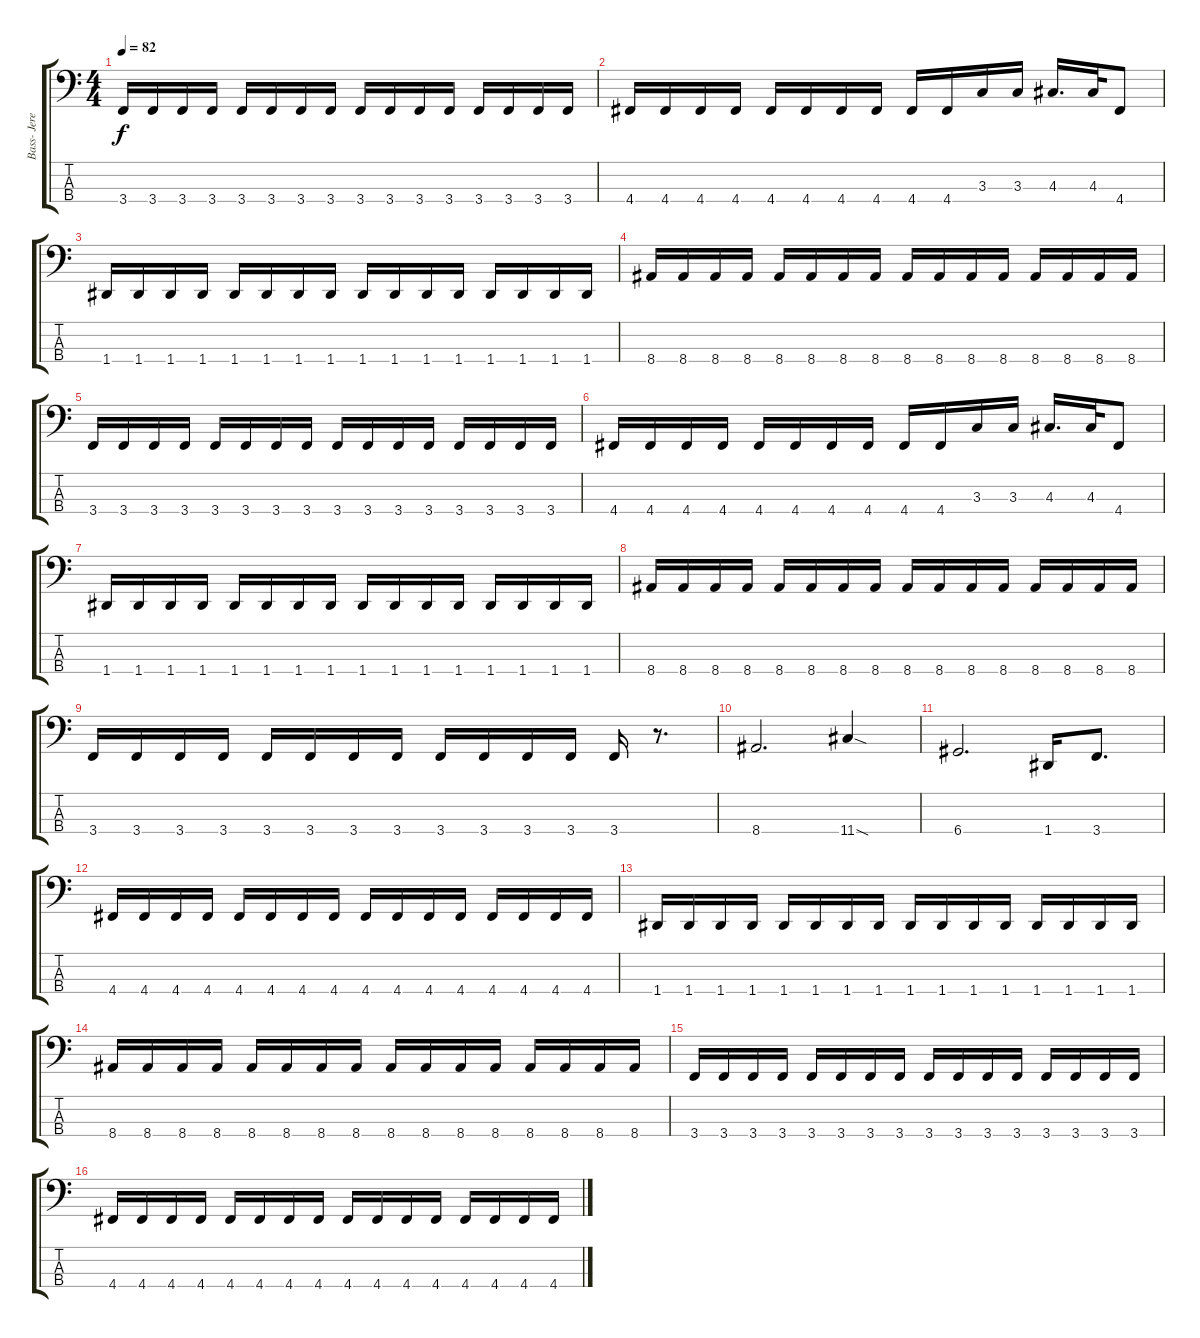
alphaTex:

\track ("Bass- Jeremy Davis" "Bass- Jere") {instrument electricbassfinger}
\staff {score tabs}
\tuning (G2 D2 A1 D1) {hide}
\ts (4 4)
\tempo 82
\clef f4
\ks c
3.4.16{dy f} 3.4.16 3.4.16 3.4.16 3.4.16 3.4.16 3.4.16 3.4.16 3.4.16 3.4.16 3.4.16 3.4.16 3.4.16 3.4.16 3.4.16 3.4.16 |
4.4.16 4.4.16 4.4.16 4.4.16 4.4.16 4.4.16 4.4.16 4.4.16 4.4.16 4.4.16 3.3.16 3.3.16 4.3.16{d} 4.3.32 4.4.8 |
1.4.16 1.4.16 1.4.16 1.4.16 1.4.16 1.4.16 1.4.16 1.4.16 1.4.16 1.4.16 1.4.16 1.4.16 1.4.16 1.4.16 1.4.16 1.4.16 |
8.4.16 8.4.16 8.4.16 8.4.16 8.4.16 8.4.16 8.4.16 8.4.16 8.4.16 8.4.16 8.4.16 8.4.16 8.4.16 8.4.16 8.4.16 8.4.16 |
3.4.16 3.4.16 3.4.16 3.4.16 3.4.16 3.4.16 3.4.16 3.4.16 3.4.16 3.4.16 3.4.16 3.4.16 3.4.16 3.4.16 3.4.16 3.4.16 |
4.4.16 4.4.16 4.4.16 4.4.16 4.4.16 4.4.16 4.4.16 4.4.16 4.4.16 4.4.16 3.3.16 3.3.16 4.3.16{d} 4.3.32 4.4.8 |
1.4.16 1.4.16 1.4.16 1.4.16 1.4.16 1.4.16 1.4.16 1.4.16 1.4.16 1.4.16 1.4.16 1.4.16 1.4.16 1.4.16 1.4.16 1.4.16 |
8.4.16 8.4.16 8.4.16 8.4.16 8.4.16 8.4.16 8.4.16 8.4.16 8.4.16 8.4.16 8.4.16 8.4.16 8.4.16 8.4.16 8.4.16 8.4.16 |
3.4.16 3.4.16 3.4.16 3.4.16 3.4.16 3.4.16 3.4.16 3.4.16 3.4.16 3.4.16 3.4.16 3.4.16 3.4.16 r.8{d} |
8.4.2{d} 11.4{sod}.4 |
6.4.2{d} 1.4.16 3.4.8{d} |
4.4.16 4.4.16 4.4.16 4.4.16 4.4.16 4.4.16 4.4.16 4.4.16 4.4.16 4.4.16 4.4.16 4.4.16 4.4.16 4.4.16 4.4.16 4.4.16 |
1.4.16 1.4.16 1.4.16 1.4.16 1.4.16 1.4.16 1.4.16 1.4.16 1.4.16 1.4.16 1.4.16 1.4.16 1.4.16 1.4.16 1.4.16 1.4.16 |
8.4.16 8.4.16 8.4.16 8.4.16 8.4.16 8.4.16 8.4.16 8.4.16 8.4.16 8.4.16 8.4.16 8.4.16 8.4.16 8.4.16 8.4.16 8.4.16 |
3.4.16 3.4.16 3.4.16 3.4.16 3.4.16 3.4.16 3.4.16 3.4.16 3.4.16 3.4.16 3.4.16 3.4.16 3.4.16 3.4.16 3.4.16 3.4.16 |
4.4.16 4.4.16 4.4.16 4.4.16 4.4.16 4.4.16 4.4.16 4.4.16 4.4.16 4.4.16 4.4.16 4.4.16 4.4.16 4.4.16 4.4.16 4.4.16
